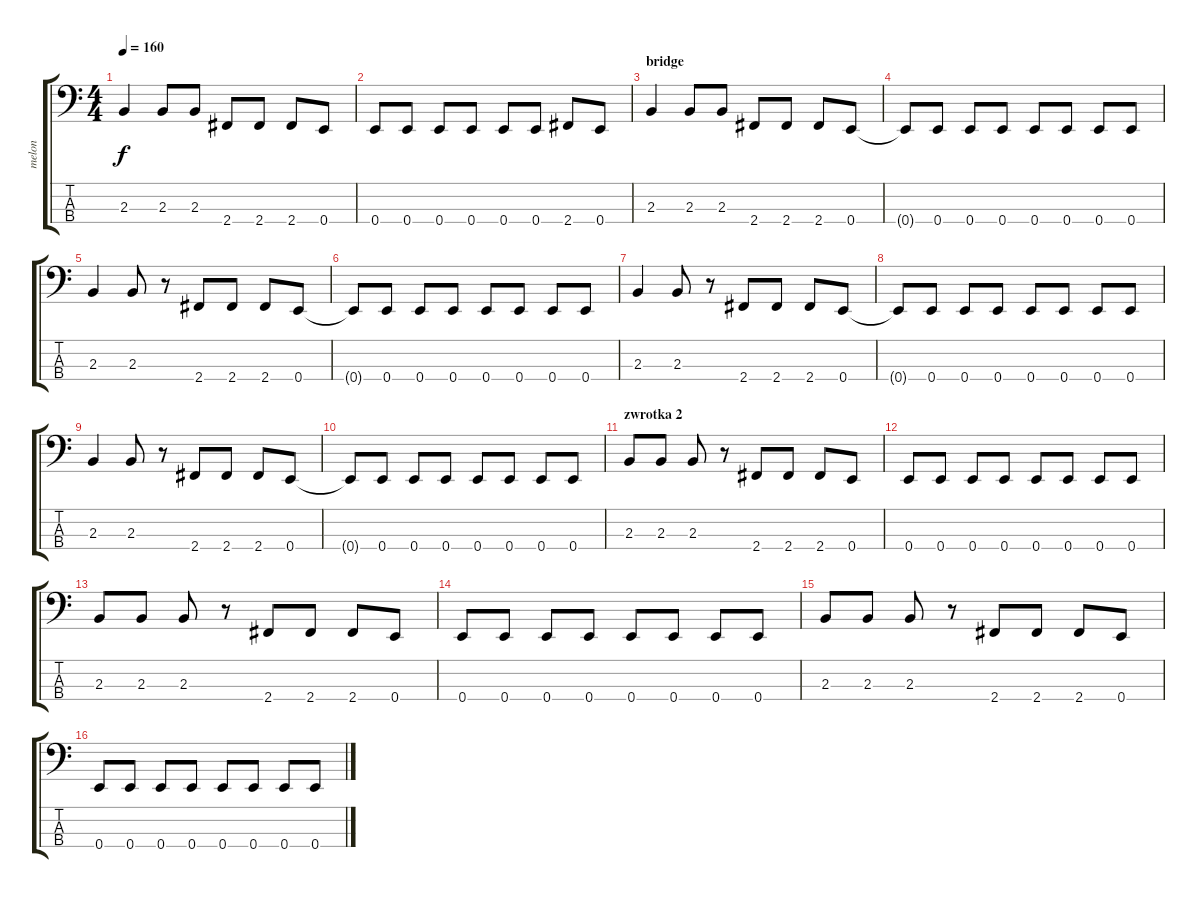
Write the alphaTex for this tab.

\track ("melon" "melon") {instrument electricbasspick}
\staff {score tabs}
\tuning (G2 D2 A1 E1) {hide}
\ts (4 4)
\tempo 160
\clef f4
\ks c
2.3.4{dy f} 2.3.8 2.3.8 2.4.8 2.4.8 2.4.8 0.4.8 |
0.4.8 0.4.8 0.4.8 0.4.8 0.4.8 0.4.8 2.4.8 0.4.8 |
\section ("" "bridge")
2.3.4 2.3.8 2.3.8 2.4.8 2.4.8 2.4.8 0.4.8 |
0.4{t}.8 0.4.8 0.4.8 0.4.8 0.4.8 0.4.8 0.4.8 0.4.8 |
2.3.4 2.3.8 r.8 2.4.8 2.4.8 2.4.8 0.4.8 |
0.4{t}.8 0.4.8 0.4.8 0.4.8 0.4.8 0.4.8 0.4.8 0.4.8 |
2.3.4 2.3.8 r.8 2.4.8 2.4.8 2.4.8 0.4.8 |
0.4{t}.8 0.4.8 0.4.8 0.4.8 0.4.8 0.4.8 0.4.8 0.4.8 |
2.3.4 2.3.8 r.8 2.4.8 2.4.8 2.4.8 0.4.8 |
0.4{t}.8 0.4.8 0.4.8 0.4.8 0.4.8 0.4.8 0.4.8 0.4.8 |
\section ("" "zwrotka 2")
2.3.8 2.3.8 2.3.8 r.8 2.4.8 2.4.8 2.4.8 0.4.8 |
0.4.8 0.4.8 0.4.8 0.4.8 0.4.8 0.4.8 0.4.8 0.4.8 |
2.3.8 2.3.8 2.3.8 r.8 2.4.8 2.4.8 2.4.8 0.4.8 |
0.4.8 0.4.8 0.4.8 0.4.8 0.4.8 0.4.8 0.4.8 0.4.8 |
2.3.8 2.3.8 2.3.8 r.8 2.4.8 2.4.8 2.4.8 0.4.8 |
0.4.8 0.4.8 0.4.8 0.4.8 0.4.8 0.4.8 0.4.8 0.4.8
